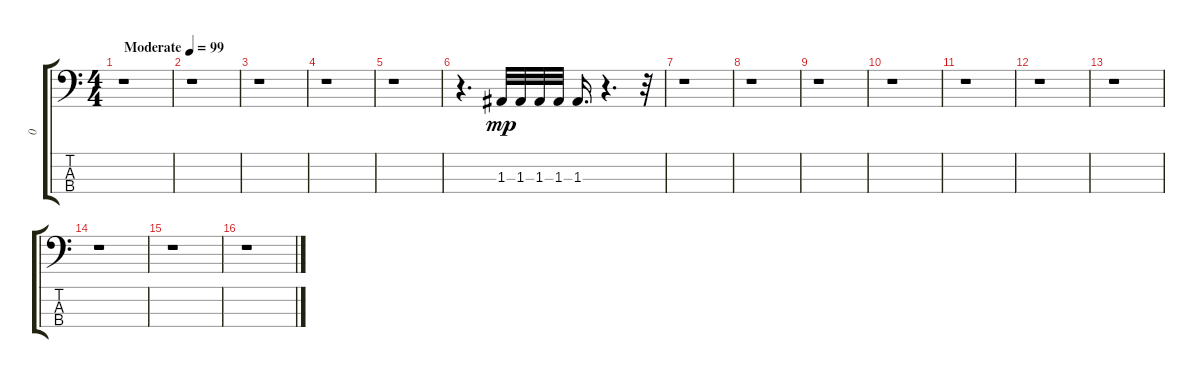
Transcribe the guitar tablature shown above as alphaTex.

\track ("0" "0") {instrument synthbass2}
\staff {score tabs}
\tuning (G2 D2 A1 E1) {hide}
\ts (4 4)
\tempo (99 "Moderate")
\clef f4
\ks c
r.1{dy mp instrument synthbass2} |
r.1 |
r.1 |
r.1 |
r.1 |
r.4{d} 1.3.32 1.3.32 1.3.32 1.3.32 1.3.16{d} r.4{d} r.32 |
r.1 |
r.1 |
r.1 |
r.1 |
r.1 |
r.1 |
r.1 |
r.1 |
r.1 |
r.1
